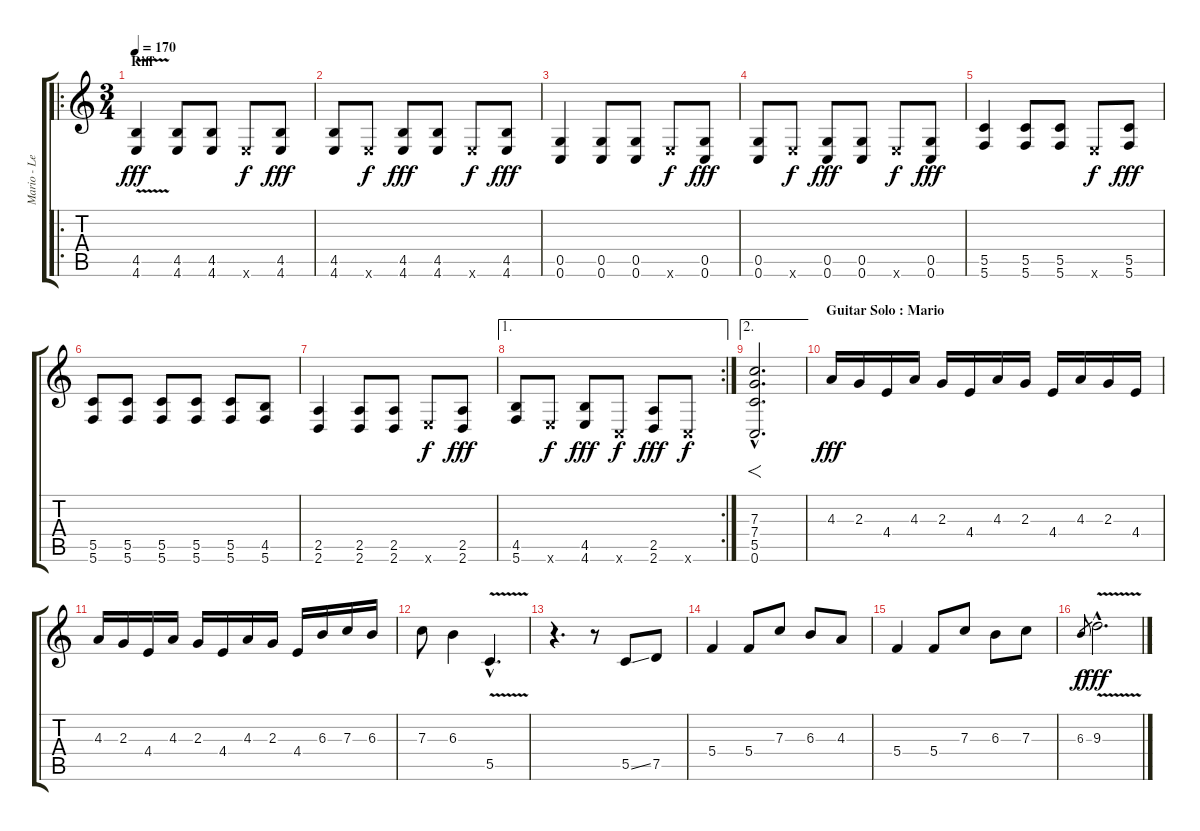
\track ("Mario - Lead Guitar" "Mario - Le") {instrument distortionguitar}
\staff {score tabs}
\tuning (D4 A3 F3 C3 G2 C2) {hide}
\ro
\ts (3 4)
\section ("" "Riff")
\tempo 170
\clef g2
\ks c
(4.5{v} 4.6{v}).4{dy fff instrument distortionguitar} (4.5 4.6).8 (4.5 4.6).8 4.6{x}.8{dy f} (4.5 4.6).8{dy fff} |
(4.5 4.6).8 4.6{x}.8{dy f} (4.5 4.6).8{dy fff} (4.5 4.6).8 4.6{x}.8{dy f} (4.5 4.6).8{dy fff} |
(0.5 0.6).4 (0.5 0.6).8 (0.5 0.6).8 4.6{x}.8{dy f} (0.5 0.6).8{dy fff} |
(0.5 0.6).8 4.6{x}.8{dy f} (0.5 0.6).8{dy fff} (0.5 0.6).8 4.6{x}.8{dy f} (0.5 0.6).8{dy fff} |
(5.5 5.6).4 (5.5 5.6).8 (5.5 5.6).8 4.6{x}.8{dy f} (5.5 5.6).8{dy fff} |
(5.5 5.6).8 (5.5 5.6).8 (5.5 5.6).8 (5.5 5.6).8 (5.5 5.6).8 (4.5 5.6).8 |
(2.5 2.6).4 (2.5 2.6).8 (2.5 2.6).8 4.6{x}.8{dy f} (2.5 2.6).8{dy fff} |
\ae 1
\rc 2
(4.5 5.6).8 4.6{x}.8{dy f} (4.5 4.6).8{dy fff} 0.6{x}.8{dy f} (2.5 2.6).8{dy fff} 0.6{x}.8{dy f} |
\ae 2
(7.3{hac} 7.4{hac} 5.5{hac} 0.6{hac}).2{f d volume 16 instrument overdrivenguitar} |
\section ("" "Guitar Solo : Mario ")
4.3.16{dy fff} 2.3.16 4.4.16 4.3.16 2.3.16 4.4.16 4.3.16 2.3.16 4.4.16 4.3.16 2.3.16 4.4.16 |
4.3.16 2.3.16 4.4.16 4.3.16 2.3.16 4.4.16 4.3.16 2.3.16 4.4.16 6.3.16 7.3.16 6.3.16 |
7.3.8 6.3.4 5.5{v hac}.4{d} |
r.4{d} r.8 5.5{ss}.8 7.5.8 |
5.4.4 5.4.8 7.3.8 6.3.8 4.3.8 |
5.4.4 5.4.8 7.3.8 6.3.8 7.3.8 |
6.3.8{gr dy f} 9.3{v hac}.2{d dy fff}
